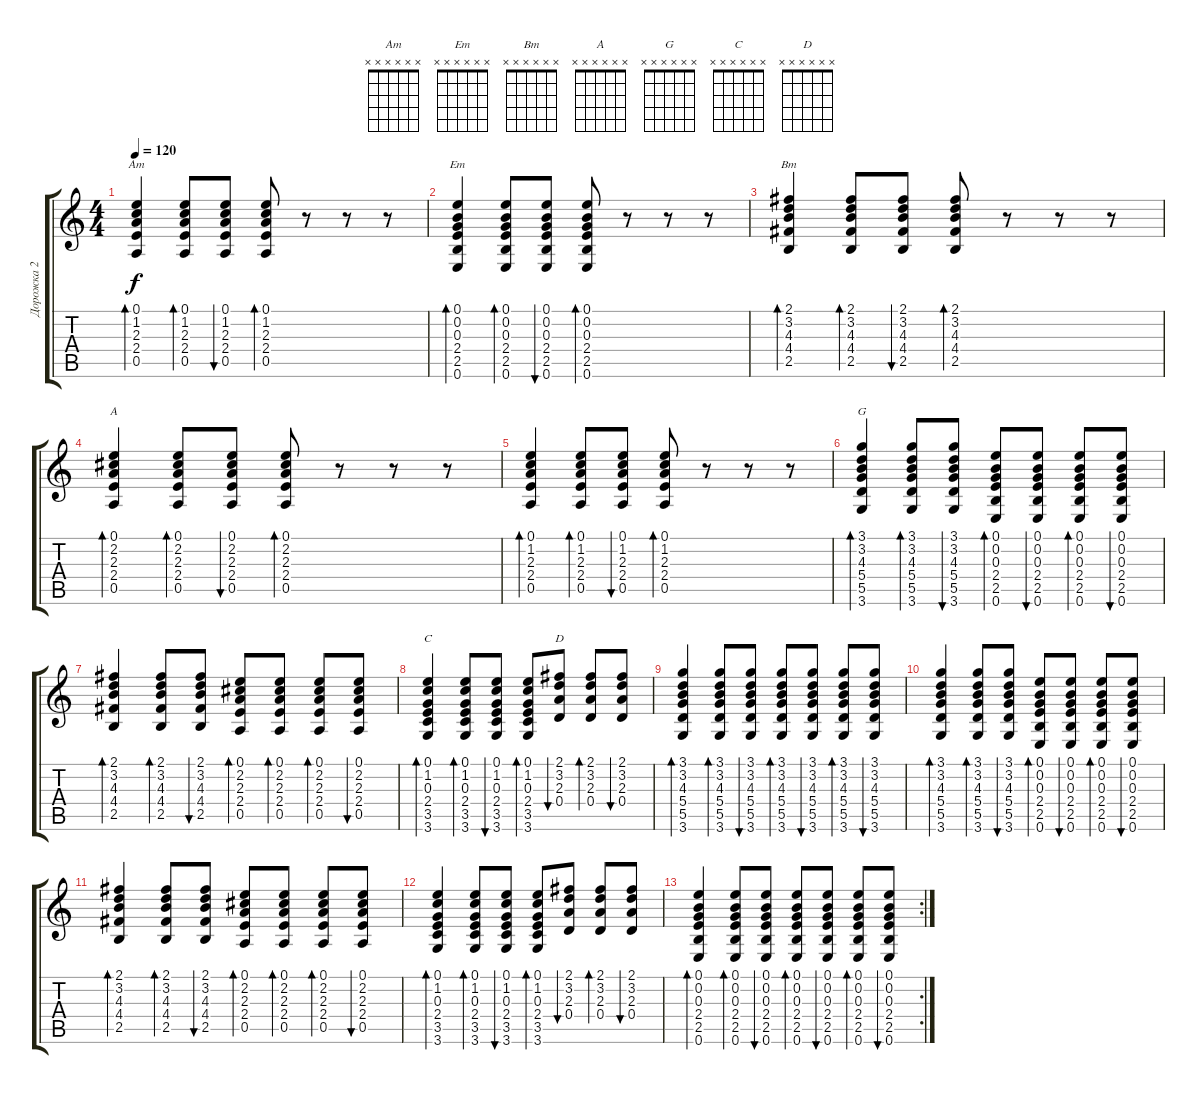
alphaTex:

\track ("Дорожка 2" "Дорожка 2") {instrument acousticguitarnylon}
\staff {score tabs}
\tuning (E4 B3 G3 D3 A2 E2) {hide}
\chord ("Am" x x x x x x)
\chord ("Em" x x x x x x)
\chord ("Bm" x x x x x x)
\chord ("A" x x x x x x)
\chord ("G" x x x x x x)
\chord ("C" x x x x x x)
\chord ("D" x x x x x x)
\ts (4 4)
\tempo 120
\clef g2
\ks c
(0.1 1.2 2.3 2.4 0.5).4{bd 60 ch "Am" dy f} (0.1 1.2 2.3 2.4 0.5).8{bd 60} (0.1 1.2 2.3 2.4 0.5).8{bu 60} (0.1 1.2 2.3 2.4 0.5).8{bd 60} r.8 r.8 r.8 |
(0.1 0.2 0.3 2.4 2.5 0.6).4{bd 60 ch "Em"} (0.1 0.2 0.3 2.4 2.5 0.6).8{bd 60} (0.1 0.2 0.3 2.4 2.5 0.6).8{bu 60} (0.1 0.2 0.3 2.4 2.5 0.6).8{bd 60} r.8 r.8 r.8 |
(2.1 3.2 4.3 4.4 2.5).4{bd 60 ch "Bm"} (2.1 3.2 4.3 4.4 2.5).8{bd 60} (2.1 3.2 4.3 4.4 2.5).8{bu 60} (2.1 3.2 4.3 4.4 2.5).8{bd 60} r.8 r.8 r.8 |
(0.1 2.2 2.3 2.4 0.5).4{bd 60 ch "A"} (0.1 2.2 2.3 2.4 0.5).8{bd 60} (0.1 2.2 2.3 2.4 0.5).8{bu 60} (0.1 2.2 2.3 2.4 0.5).8{bd 60} r.8 r.8 r.8 |
(0.1 1.2 2.3 2.4 0.5).4{bd 60} (0.1 1.2 2.3 2.4 0.5).8{bd 60} (0.1 1.2 2.3 2.4 0.5).8{bu 60} (0.1 1.2 2.3 2.4 0.5).8{bd 60} r.8 r.8 r.8 |
(3.1 3.2 4.3 5.4 5.5 3.6).4{bd 60 ch "G"} (3.1 3.2 4.3 5.4 5.5 3.6).8{bd 60} (3.1 3.2 4.3 5.4 5.5 3.6).8{bu 60} (0.1 0.2 0.3 2.4 2.5 0.6).8{bd 60} (0.1 0.2 0.3 2.4 2.5 0.6).8{bu 60} (0.1 0.2 0.3 2.4 2.5 0.6).8{bd 60} (0.1 0.2 0.3 2.4 2.5 0.6).8{bu 60} |
(2.1 3.2 4.3 4.4 2.5).4{bd 60} (2.1 3.2 4.3 4.4 2.5).8{bd 60} (2.1 3.2 4.3 4.4 2.5).8{bu 60} (0.1 2.2 2.3 2.4 0.5).8{bd 60} (0.1 2.2 2.3 2.4 0.5).8{bd 60} (0.1 2.2 2.3 2.4 0.5).8{bd 60} (0.1 2.2 2.3 2.4 0.5).8{bu 60} |
(0.1 1.2 0.3 2.4 3.5 3.6).4{bd 60 ch "C"} (0.1 1.2 0.3 2.4 3.5 3.6).8{bd 60} (0.1 1.2 0.3 2.4 3.5 3.6).8{bu 60} (0.1 1.2 0.3 2.4 3.5 3.6).8{bd 60} (2.1 3.2 2.3 0.4).8{bu 60 ch "D"} (2.1 3.2 2.3 0.4).8{bd 60} (2.1 3.2 2.3 0.4).8{bu 60} |
(3.1 3.2 4.3 5.4 5.5 3.6).4{bd 60} (3.1 3.2 4.3 5.4 5.5 3.6).8{bd 60} (3.1 3.2 4.3 5.4 5.5 3.6).8{bu 60} (3.1 3.2 4.3 5.4 5.5 3.6).8{bd 60} (3.1 3.2 4.3 5.4 5.5 3.6).8{bu 60} (3.1 3.2 4.3 5.4 5.5 3.6).8{bd 60} (3.1 3.2 4.3 5.4 5.5 3.6).8{bu 60} |
(3.1 3.2 4.3 5.4 5.5 3.6).4{bd 60} (3.1 3.2 4.3 5.4 5.5 3.6).8{bd 60} (3.1 3.2 4.3 5.4 5.5 3.6).8{bu 60} (0.1 0.2 0.3 2.4 2.5 0.6).8{bd 60} (0.1 0.2 0.3 2.4 2.5 0.6).8{bu 60} (0.1 0.2 0.3 2.4 2.5 0.6).8{bd 60} (0.1 0.2 0.3 2.4 2.5 0.6).8{bu 60} |
(2.1 3.2 4.3 4.4 2.5).4{bd 60} (2.1 3.2 4.3 4.4 2.5).8{bd 60} (2.1 3.2 4.3 4.4 2.5).8{bu 60} (0.1 2.2 2.3 2.4 0.5).8{bd 60} (0.1 2.2 2.3 2.4 0.5).8{bd 60} (0.1 2.2 2.3 2.4 0.5).8{bd 60} (0.1 2.2 2.3 2.4 0.5).8{bu 60} |
(0.1 1.2 0.3 2.4 3.5 3.6).4{bd 60} (0.1 1.2 0.3 2.4 3.5 3.6).8{bd 60} (0.1 1.2 0.3 2.4 3.5 3.6).8{bu 60} (0.1 1.2 0.3 2.4 3.5 3.6).8{bd 60} (2.1 3.2 2.3 0.4).8{bu 60} (2.1 3.2 2.3 0.4).8{bd 60} (2.1 3.2 2.3 0.4).8{bu 60} |
\rc 2
(0.1 0.2 0.3 2.4 2.5 0.6).4{bd 60} (0.1 0.2 0.3 2.4 2.5 0.6).8{bd 60} (0.1 0.2 0.3 2.4 2.5 0.6).8{bu 60} (0.1 0.2 0.3 2.4 2.5 0.6).8{bd 60} (0.1 0.2 0.3 2.4 2.5 0.6).8{bu 60} (0.1 0.2 0.3 2.4 2.5 0.6).8{bd 60} (0.1 0.2 0.3 2.4 2.5 0.6).8{bu 60}
